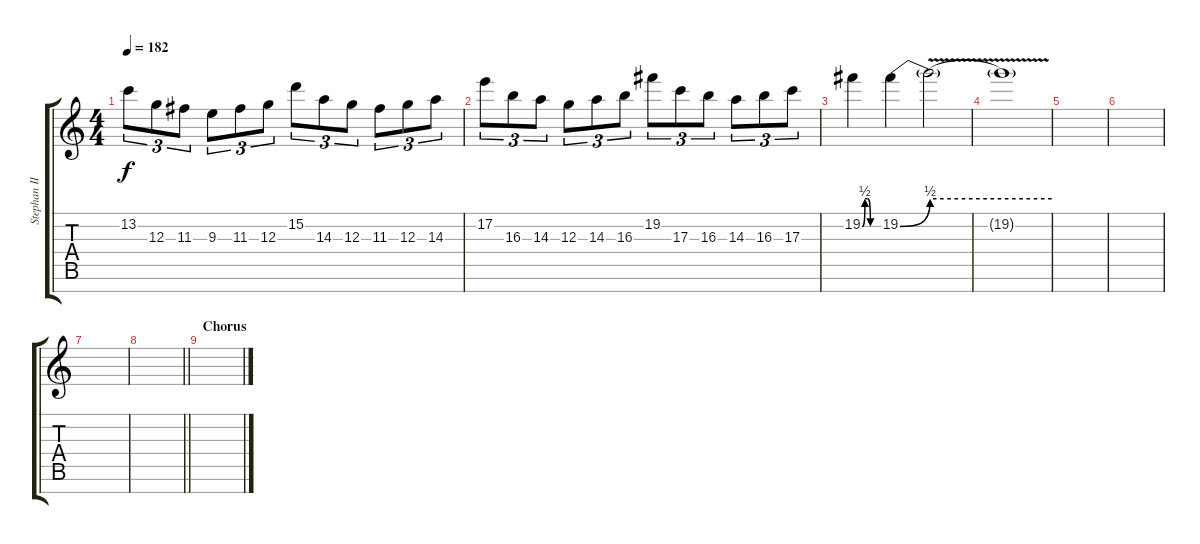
\track ("Stephan II" "Stephan II") {instrument distortionguitar}
\staff {score tabs}
\tuning (E4 B3 G3 D3 A2 E2 B1) {hide}
\ts (4 4)
\tempo 182
\clef g2
\ks c
13.2.8{tu (3 2) dy f} 12.3.8{tu (3 2)} 11.3.8{tu (3 2)} 9.3.8{tu (3 2)} 11.3.8{tu (3 2)} 12.3.8{tu (3 2)} 15.2.8{tu (3 2)} 14.3.8{tu (3 2)} 12.3.8{tu (3 2)} 11.3.8{tu (3 2)} 12.3.8{tu (3 2)} 14.3.8{tu (3 2)} |
17.2.8{tu (3 2)} 16.3.8{tu (3 2)} 14.3.8{tu (3 2)} 12.3.8{tu (3 2)} 14.3.8{tu (3 2)} 16.3.8{tu (3 2)} 19.2.8{tu (3 2)} 17.3.8{tu (3 2)} 16.3.8{tu (3 2)} 14.3.8{tu (3 2)} 16.3.8{tu (3 2)} 17.3.8{tu (3 2)} |
19.2{be (custom 0 0 10 2 20 2 30 0 60 0)}.4 19.2{be (bend 0 0 60 2)}.4 19.2{be (hold 0 2 60 2) v t}.2 |
19.2{t}.1 |
|
|
|
\barLineRight lightlight
|
\section ("" "Chorus")
